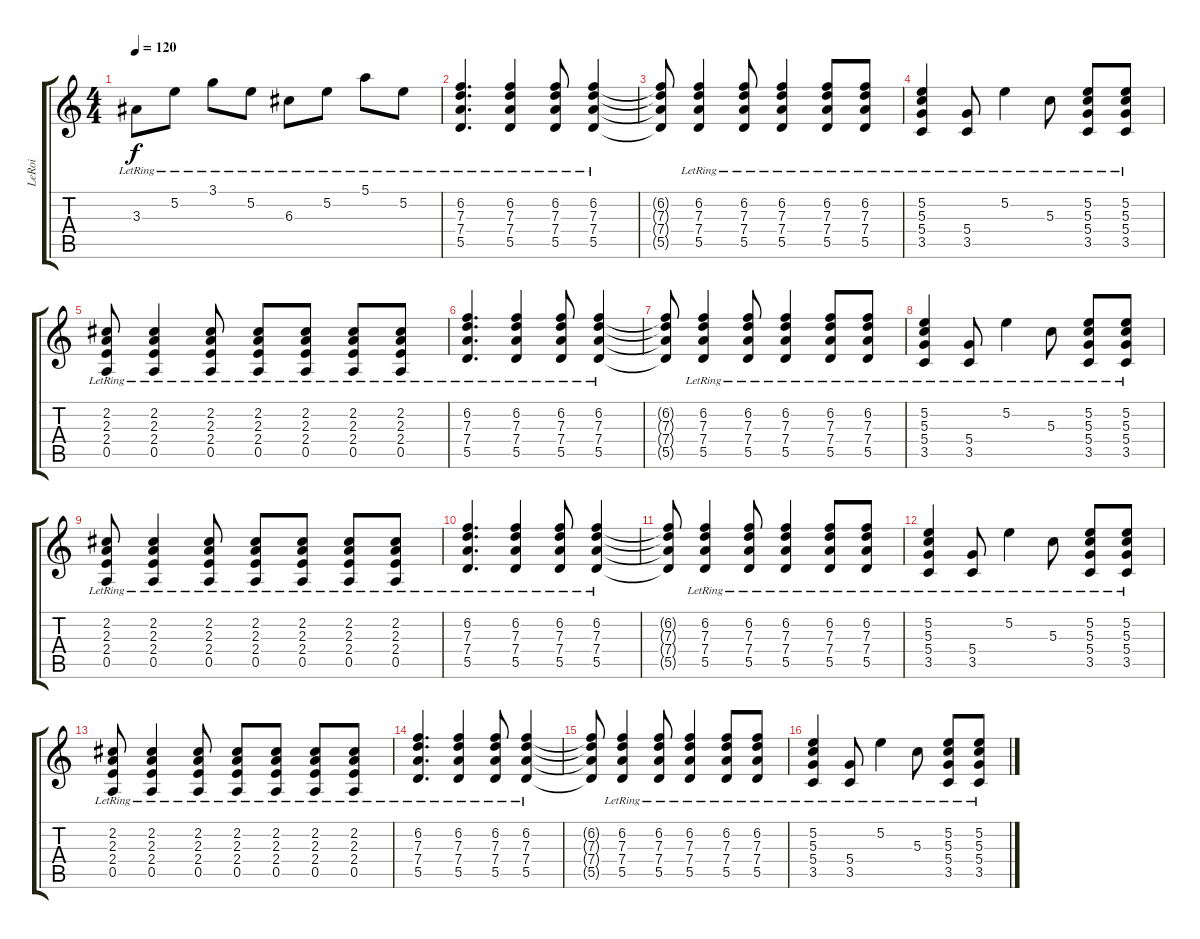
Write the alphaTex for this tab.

\track ("LeRoi" "LeRoi") {instrument distortionguitar}
\staff {score tabs}
\tuning (E4 B3 G3 D3 A2 D2) {hide}
\ts (4 4)
\tempo 120
\clef g2
\ks c
3.3{lr}.8{dy f} 5.2{lr}.8 3.1{lr}.8 5.2{lr}.8 6.3{lr}.8 5.2{lr}.8 5.1{lr}.8 5.2{lr}.8 |
(6.2{lr} 7.3{lr} 7.4{lr} 5.5{lr}).4{d} (6.2{lr} 7.3{lr} 7.4{lr} 5.5{lr}).4 (6.2{lr} 7.3{lr} 7.4{lr} 5.5{lr}).8 (6.2{lr} 7.3{lr} 7.4{lr} 5.5{lr}).4 |
(6.2{t} 7.3{t} 7.4{t} 5.5{t}).8 (6.2{lr} 7.3{lr} 7.4{lr} 5.5{lr}).4 (6.2{lr} 7.3{lr} 7.4{lr} 5.5{lr}).8 (6.2{lr} 7.3{lr} 7.4{lr} 5.5{lr}).4 (6.2{lr} 7.3{lr} 7.4{lr} 5.5{lr}).8 (6.2{lr} 7.3{lr} 7.4{lr} 5.5{lr}).8 |
(5.2{lr} 5.3{lr} 5.4{lr} 3.5{lr}).4 (5.4{lr} 3.5{lr}).8 5.2{lr}.4 5.3{lr}.8 (5.2{lr} 5.3{lr} 5.4{lr} 3.5{lr}).8 (5.2{lr} 5.3{lr} 5.4{lr} 3.5{lr}).8 |
(2.2{lr} 2.3{lr} 2.4{lr} 0.5{lr}).8 (2.2{lr} 2.3{lr} 2.4{lr} 0.5{lr}).4 (2.2{lr} 2.3{lr} 2.4{lr} 0.5{lr}).8 (2.2{lr} 2.3{lr} 2.4{lr} 0.5{lr}).8 (2.2{lr} 2.3{lr} 2.4{lr} 0.5{lr}).8 (2.2{lr} 2.3{lr} 2.4{lr} 0.5{lr}).8 (2.2{lr} 2.3{lr} 2.4{lr} 0.5{lr}).8 |
(6.2{lr} 7.3{lr} 7.4{lr} 5.5{lr}).4{d} (6.2{lr} 7.3{lr} 7.4{lr} 5.5{lr}).4 (6.2{lr} 7.3{lr} 7.4{lr} 5.5{lr}).8 (6.2{lr} 7.3{lr} 7.4{lr} 5.5{lr}).4 |
(6.2{t} 7.3{t} 7.4{t} 5.5{t}).8 (6.2{lr} 7.3{lr} 7.4{lr} 5.5{lr}).4 (6.2{lr} 7.3{lr} 7.4{lr} 5.5{lr}).8 (6.2{lr} 7.3{lr} 7.4{lr} 5.5{lr}).4 (6.2{lr} 7.3{lr} 7.4{lr} 5.5{lr}).8 (6.2{lr} 7.3{lr} 7.4{lr} 5.5{lr}).8 |
(5.2{lr} 5.3{lr} 5.4{lr} 3.5{lr}).4 (5.4{lr} 3.5{lr}).8 5.2{lr}.4 5.3{lr}.8 (5.2{lr} 5.3{lr} 5.4{lr} 3.5{lr}).8 (5.2{lr} 5.3{lr} 5.4{lr} 3.5{lr}).8 |
(2.2{lr} 2.3{lr} 2.4{lr} 0.5{lr}).8 (2.2{lr} 2.3{lr} 2.4{lr} 0.5{lr}).4 (2.2{lr} 2.3{lr} 2.4{lr} 0.5{lr}).8 (2.2{lr} 2.3{lr} 2.4{lr} 0.5{lr}).8 (2.2{lr} 2.3{lr} 2.4{lr} 0.5{lr}).8 (2.2{lr} 2.3{lr} 2.4{lr} 0.5{lr}).8 (2.2{lr} 2.3{lr} 2.4{lr} 0.5{lr}).8 |
(6.2{lr} 7.3{lr} 7.4{lr} 5.5{lr}).4{d} (6.2{lr} 7.3{lr} 7.4{lr} 5.5{lr}).4 (6.2{lr} 7.3{lr} 7.4{lr} 5.5{lr}).8 (6.2{lr} 7.3{lr} 7.4{lr} 5.5{lr}).4 |
(6.2{t} 7.3{t} 7.4{t} 5.5{t}).8 (6.2{lr} 7.3{lr} 7.4{lr} 5.5{lr}).4 (6.2{lr} 7.3{lr} 7.4{lr} 5.5{lr}).8 (6.2{lr} 7.3{lr} 7.4{lr} 5.5{lr}).4 (6.2{lr} 7.3{lr} 7.4{lr} 5.5{lr}).8 (6.2{lr} 7.3{lr} 7.4{lr} 5.5{lr}).8 |
(5.2{lr} 5.3{lr} 5.4{lr} 3.5{lr}).4 (5.4{lr} 3.5{lr}).8 5.2{lr}.4 5.3{lr}.8 (5.2{lr} 5.3{lr} 5.4{lr} 3.5{lr}).8 (5.2{lr} 5.3{lr} 5.4{lr} 3.5{lr}).8 |
(2.2{lr} 2.3{lr} 2.4{lr} 0.5{lr}).8 (2.2{lr} 2.3{lr} 2.4{lr} 0.5{lr}).4 (2.2{lr} 2.3{lr} 2.4{lr} 0.5{lr}).8 (2.2{lr} 2.3{lr} 2.4{lr} 0.5{lr}).8 (2.2{lr} 2.3{lr} 2.4{lr} 0.5{lr}).8 (2.2{lr} 2.3{lr} 2.4{lr} 0.5{lr}).8 (2.2{lr} 2.3{lr} 2.4{lr} 0.5{lr}).8 |
(6.2{lr} 7.3{lr} 7.4{lr} 5.5{lr}).4{d} (6.2{lr} 7.3{lr} 7.4{lr} 5.5{lr}).4 (6.2{lr} 7.3{lr} 7.4{lr} 5.5{lr}).8 (6.2{lr} 7.3{lr} 7.4{lr} 5.5{lr}).4 |
(6.2{t} 7.3{t} 7.4{t} 5.5{t}).8 (6.2{lr} 7.3{lr} 7.4{lr} 5.5{lr}).4 (6.2{lr} 7.3{lr} 7.4{lr} 5.5{lr}).8 (6.2{lr} 7.3{lr} 7.4{lr} 5.5{lr}).4 (6.2{lr} 7.3{lr} 7.4{lr} 5.5{lr}).8 (6.2{lr} 7.3{lr} 7.4{lr} 5.5{lr}).8 |
(5.2{lr} 5.3{lr} 5.4{lr} 3.5{lr}).4 (5.4{lr} 3.5{lr}).8 5.2{lr}.4 5.3{lr}.8 (5.2{lr} 5.3{lr} 5.4{lr} 3.5{lr}).8 (5.2{lr} 5.3{lr} 5.4{lr} 3.5{lr}).8
